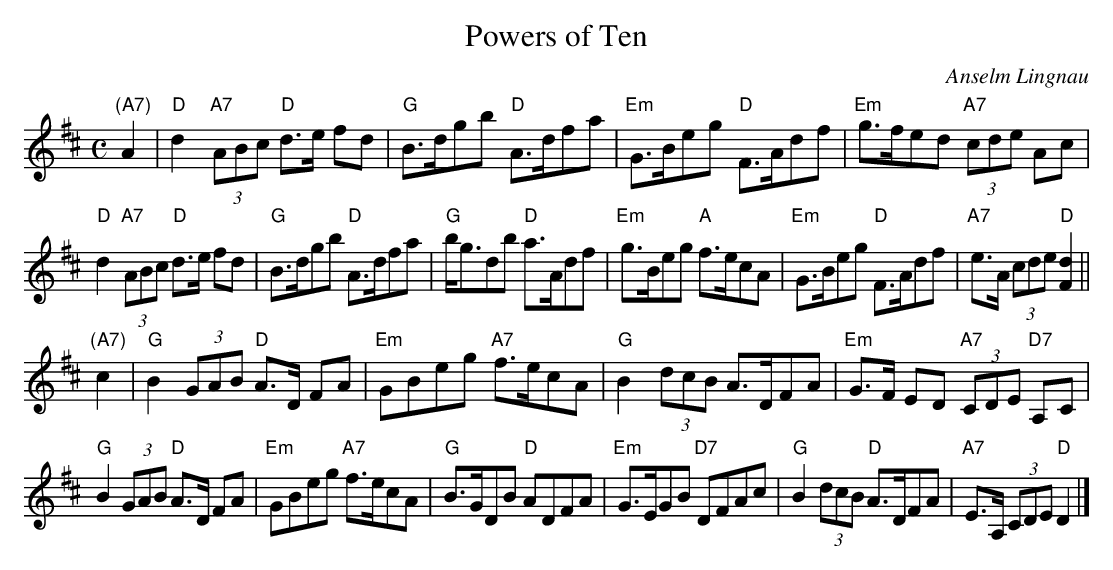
X:1
T:Powers of Ten
C:Anselm Lingnau
M:C
L:1/8
K:D
"(A7)"A2|"D"d2 "A7"(3ABc "D"d>e fd|"G"B>dgb "D"A>dfa|"Em"G>Beg "D"F>Adf|"Em"g>fed "A7"(3cde Ac|
  "D"d2 "A7"(3ABc "D"d>e fd|"G"B>dgb "D"A>dfa|"G"b<gdb "D"a>Adf|"Em"g>Beg "A"f>ecA|"Em"G>Beg "D"F>Adf|"A7"e>A (3cde "D"[dF]2||
"(A7)"c2|"G"B2 (3GAB "D"A>D FA|"Em"GBeg "A7"f>ecA|"G"B2 (3dcB A>DFA|"Em"G>F ED "A7"(3CDE "D7"A,C|
  "G"B2 (3GAB "D"A>D FA|"Em"GBeg "A7"f>ecA|"G"B>GDB "D"ADFA|"Em"G>EGB "D7"DFAc|"G"B2 (3dcB "D"A>DFA|"A7"E>A, (3CDE "D"D2|]
